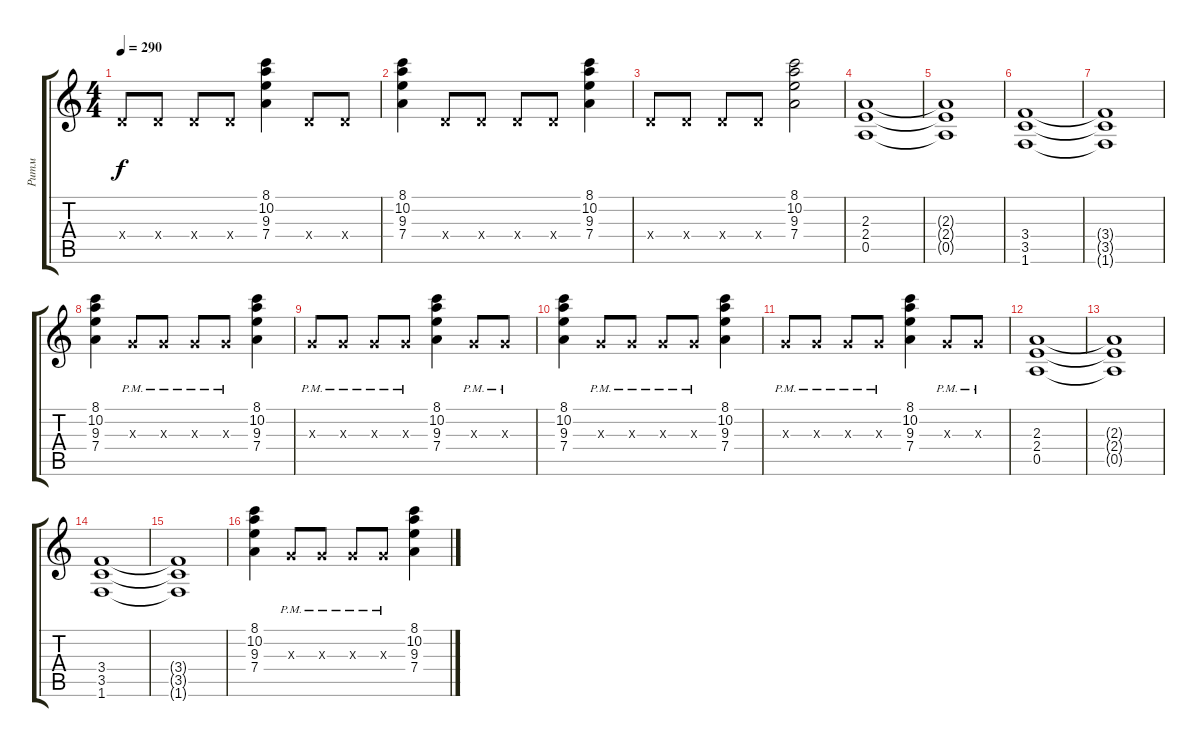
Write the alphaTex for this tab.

\track ("Ритм" "Ритм") {instrument distortionguitar}
\staff {score tabs}
\tuning (E4 B3 G3 D3 A2 E2) {hide}
\ts (4 4)
\tempo 290
\clef g2
\ks c
0.4{x}.8{dy f} 0.4{x}.8 0.4{x}.8 0.4{x}.8 (8.1 10.2 9.3 7.4).4 0.4{x}.8 0.4{x}.8 |
(8.1 10.2 9.3 7.4).4 0.4{x}.8 0.4{x}.8 0.4{x}.8 0.4{x}.8 (8.1 10.2 9.3 7.4).4 |
0.4{x}.8 0.4{x}.8 0.4{x}.8 0.4{x}.8 (8.1 10.2 9.3 7.4).2 |
(2.3 2.4 0.5).1 |
(2.3{t} 2.4{t} 0.5{t}).1 |
(3.4 3.5 1.6).1 |
(3.4{t} 3.5{t} 1.6{t}).1 |
(8.1 10.2 9.3 7.4).4 0.3{pm x}.8 0.3{pm x}.8 0.3{pm x}.8 0.3{pm x}.8 (8.1 10.2 9.3 7.4).4 |
0.3{pm x}.8 0.3{pm x}.8 0.3{pm x}.8 0.3{pm x}.8 (8.1 10.2 9.3 7.4).4 0.3{pm x}.8 0.3{pm x}.8 |
(8.1 10.2 9.3 7.4).4 0.3{pm x}.8 0.3{pm x}.8 0.3{pm x}.8 0.3{pm x}.8 (8.1 10.2 9.3 7.4).4 |
0.3{pm x}.8 0.3{pm x}.8 0.3{pm x}.8 0.3{pm x}.8 (8.1 10.2 9.3 7.4).4 0.3{pm x}.8 0.3{pm x}.8 |
(2.3 2.4 0.5).1 |
(2.3{t} 2.4{t} 0.5{t}).1 |
(3.4 3.5 1.6).1 |
(3.4{t} 3.5{t} 1.6{t}).1 |
(8.1 10.2 9.3 7.4).4 0.3{pm x}.8 0.3{pm x}.8 0.3{pm x}.8 0.3{pm x}.8 (8.1 10.2 9.3 7.4).4
